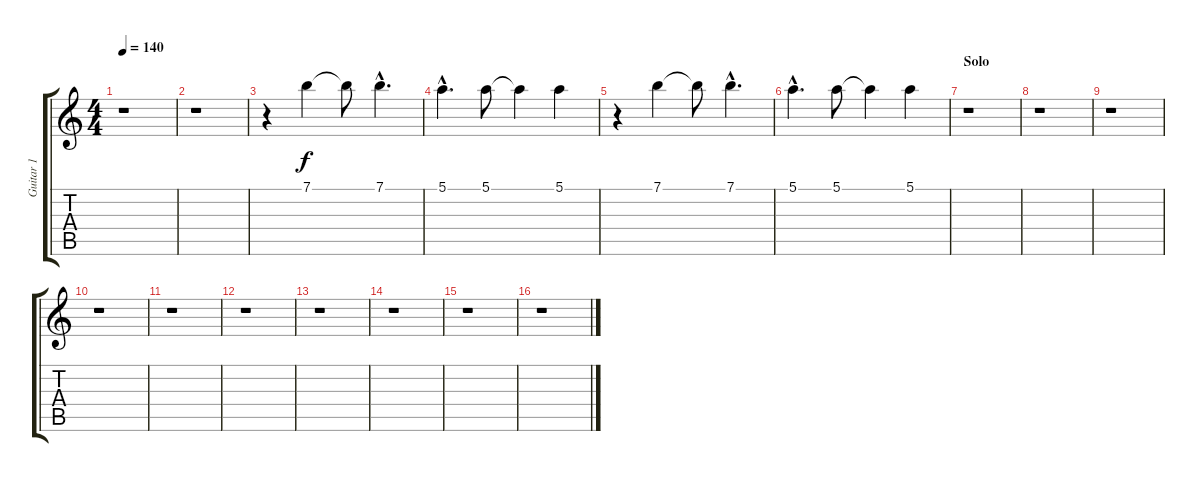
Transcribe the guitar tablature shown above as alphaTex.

\track ("Guitar 1" "Guitar 1") {instrument acousticguitarnylon}
\staff {score tabs}
\tuning (E4 B3 G3 D3 A2 E2) {hide}
\ts (4 4)
\tempo 140
\clef g2
\ks c
r.1{dy f} |
r.1 |
r.4 7.1.4 7.1{t}.8 7.1{hac}.4{d} |
5.1{hac}.4{d} 5.1.8 5.1{t}.4 5.1.4 |
r.4 7.1.4 7.1{t}.8 7.1{hac}.4{d} |
5.1{hac}.4{d} 5.1.8 5.1{t}.4 5.1.4 |
\section ("" "Solo")
r.1 |
r.1 |
r.1 |
r.1 |
r.1 |
r.1 |
r.1 |
r.1 |
r.1 |
r.1
